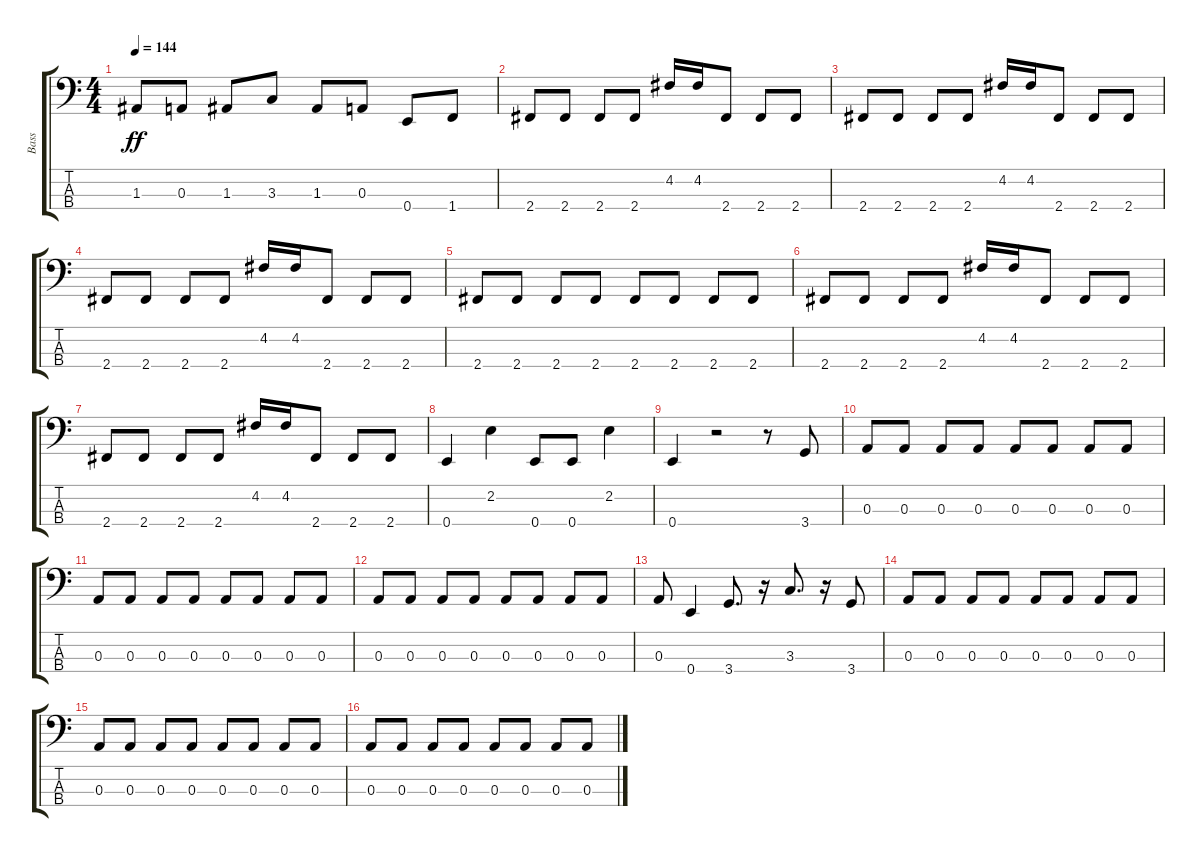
\track ("Bass" "Bass") {instrument electricbassfinger}
\staff {score tabs}
\tuning (G2 D2 A1 E1) {hide}
\ts (4 4)
\tempo 144
\clef f4
\ks c
1.3.8{dy ff} 0.3.8 1.3.8 3.3.8 1.3.8 0.3.8 0.4.8 1.4.8 |
2.4.8 2.4.8 2.4.8 2.4.8 4.2.16 4.2.16 2.4.8 2.4.8 2.4.8 |
2.4.8 2.4.8 2.4.8 2.4.8 4.2.16 4.2.16 2.4.8 2.4.8 2.4.8 |
2.4.8 2.4.8 2.4.8 2.4.8 4.2.16 4.2.16 2.4.8 2.4.8 2.4.8 |
2.4.8 2.4.8 2.4.8 2.4.8 2.4.8 2.4.8 2.4.8 2.4.8 |
2.4.8 2.4.8 2.4.8 2.4.8 4.2.16 4.2.16 2.4.8 2.4.8 2.4.8 |
2.4.8 2.4.8 2.4.8 2.4.8 4.2.16 4.2.16 2.4.8 2.4.8 2.4.8 |
0.4.4 2.2.4 0.4.8 0.4.8 2.2.4 |
0.4.4 r.2 r.8 3.4.8 |
0.3.8 0.3.8 0.3.8 0.3.8 0.3.8 0.3.8 0.3.8 0.3.8 |
0.3.8 0.3.8 0.3.8 0.3.8 0.3.8 0.3.8 0.3.8 0.3.8 |
0.3.8 0.3.8 0.3.8 0.3.8 0.3.8 0.3.8 0.3.8 0.3.8 |
0.3.8 0.4.4 3.4.8{d} r.16 3.3.8{d} r.16 3.4.8 |
0.3.8 0.3.8 0.3.8 0.3.8 0.3.8 0.3.8 0.3.8 0.3.8 |
0.3.8 0.3.8 0.3.8 0.3.8 0.3.8 0.3.8 0.3.8 0.3.8 |
0.3.8 0.3.8 0.3.8 0.3.8 0.3.8 0.3.8 0.3.8 0.3.8
